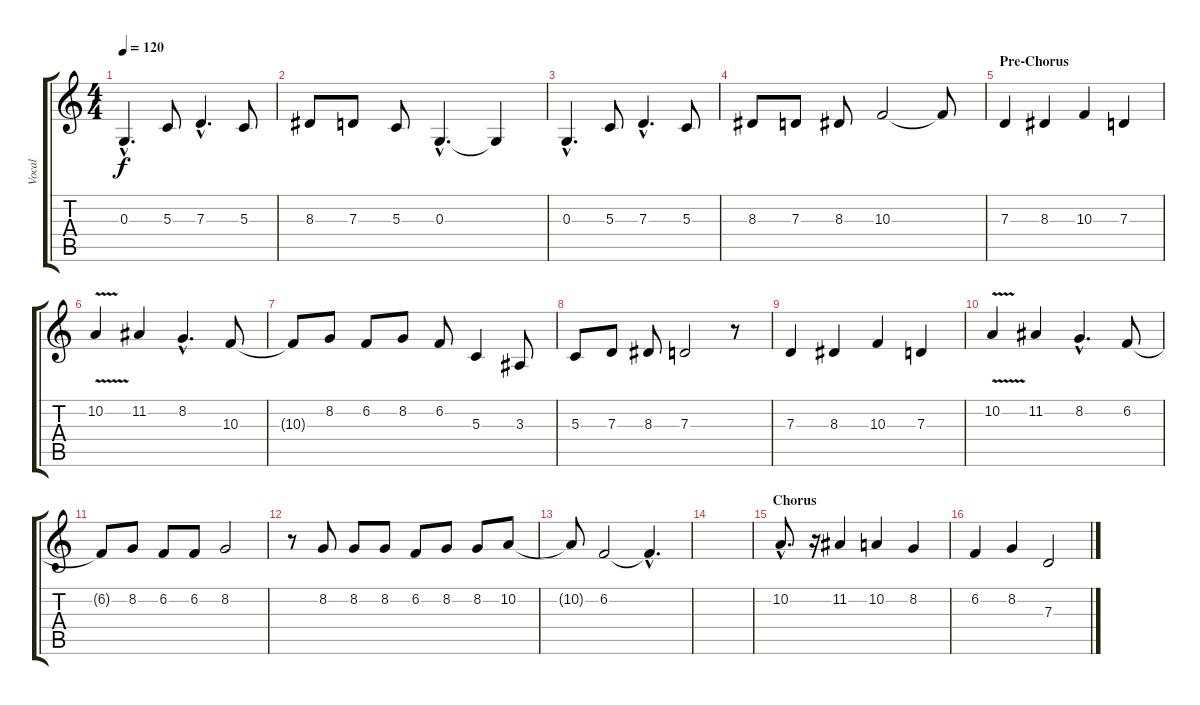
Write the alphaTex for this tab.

\track ("Vocal" "Vocal") {instrument synthbrass2}
\staff {score tabs}
\tuning (E4 B3 G3 D3 A2 E2) {hide}
\ts (4 4)
\tempo 120
\clef g2
\ks c
0.3{hac}.4{d dy f} 5.3.8 7.3{hac}.4{d} 5.3.8 |
8.3.8 7.3.8 5.3.8 0.3{hac}.4{d} 0.3{t}.4 |
0.3{hac}.4{d} 5.3.8 7.3{hac}.4{d} 5.3.8 |
8.3.8 7.3.8 8.3.8 10.3.2 10.3{t}.8 |
\section ("" "Pre-Chorus")
7.3.4 8.3.4 10.3.4 7.3.4 |
10.2{v}.4 11.2.4 8.2{hac}.4{d} 10.3.8 |
10.3{t}.8 8.2.8 6.2.8 8.2.8 6.2.8 5.3.4 3.3.8 |
5.3.8 7.3.8 8.3.8 7.3.2 r.8 |
7.3.4 8.3.4 10.3.4 7.3.4 |
10.2{v}.4 11.2.4 8.2{hac}.4{d} 6.2.8 |
6.2{t}.8 8.2.8 6.2.8 6.2.8 8.2.2 |
r.8 8.2.8 8.2.8 8.2.8 6.2.8 8.2.8 8.2.8 10.2.8 |
10.2{t}.8 6.2.2 6.2{hac t}.4{d} |
|
\section ("" "Chorus")
10.2{hac}.8{d} r.16 11.2.4 10.2.4 8.2.4 |
6.2.4 8.2.4 7.3.2
